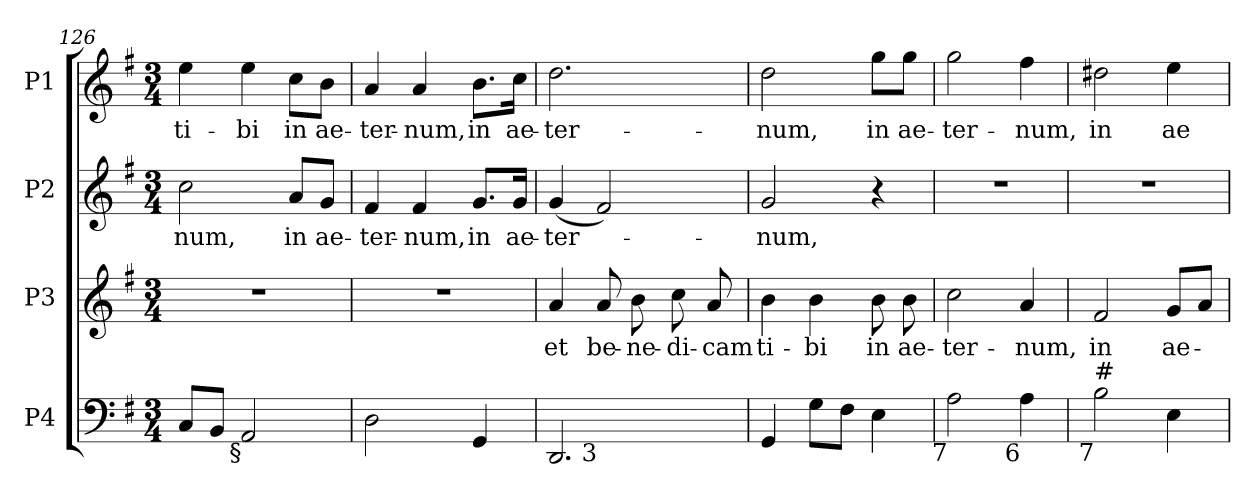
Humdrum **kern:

**kern	**kern	**text	**kern	**text	**kern	**text
*part4	*part3	*part3	*part2	*part2	*part1	*part1
*staff4	*staff3	*staff3	*staff2	*staff2	*staff1	*staff1
*I"P4	*I"P3	*	*I"P2	*	*I"P1	*
*clefF4	*clefG2	*	*clefG2	*	*clefG2	*
*k[f#]	*k[f#]	*	*k[f#]	*	*k[f#]	*
*G:	*G:	*	*G:	*	*G:	*
*M3/4	*M3/4	*	*M3/4	*	*M3/4	*
=126	=126	=126	=126	=126	=126	=126
!	!LO:N:vis=1	!	!	!	!	!
!	!	!	!	!LO:LY:b:color=#000000	!	!
!	!	!	!	!	!	!LO:LY:b:color=#000000
8Ci/L	2.r	.	2cci\	-num,	4eei\	ti-
8BBi/J	.	.	.	.	.	.
!LO:TX:b:rj:t=§	!	!	!	!	!	!
!	!	!	!	!	!	!LO:LY:b:color=#000000
2AAi/	.	.	.	.	4eei\	-bi
!	!	!	!	!LO:LY:b:color=#000000	!	!
!	!	!	!	!	!	!LO:LY:b:color=#000000
.	.	.	8ai/L	in	8cci\L	in
!	!	!	!	!LO:LY:b:color=#000000	!	!
!	!	!	!	!	!	!LO:LY:b:color=#000000
.	.	.	8gi/J	ae-	8bi\J	ae-
=127	=127	=127	=127	=127	=127	=127
!	!LO:N:vis=1	!	!	!	!	!
!	!	!	!	!LO:LY:b:color=#000000	!	!
!	!	!	!	!	!	!LO:LY:b:color=#000000
2Di\	2.r	.	4f#i/	-ter-	4ai/	-ter-
!	!	!	!	!LO:LY:b:color=#000000	!	!
!	!	!	!	!	!	!LO:LY:b:color=#000000
.	.	.	4f#i/	-num,	4ai/	-num,
!	!	!	!	!LO:LY:b:color=#000000	!	!
!	!	!	!	!	!	!LO:LY:b:color=#000000
4GGi/	.	.	8.gi/L	in	8.bi\L	in
!	!	!	!	!LO:LY:b:color=#000000	!	!
!	!	!	!	!	!	!LO:LY:b:color=#000000
.	.	.	16gi/Jk	ae-	16cci\Jk	ae-
=128	=128	=128	=128	=128	=128	=128
!	!	!LO:LY:b:color=#000000	!	!	!	!
!	!	!	!	!LO:LY:b:color=#000000	!	!
!LO:TX:b:rj:t=4	!	!	!	!	!	!
!	!	!	!	!	!	!LO:LY:b:color=#000000
*^	*	*	*	*	*	*
2.DDi/	4ryy	4ai/	et	(4gi/	-ter-	2.ddi\	-ter-
!	!LO:TX:b:rj:t=3	!	!	!	!	!	!
!	!	!	!LO:LY:b:color=#000000	!	!	!	!
.	2ryy	8ai/	be-	2f#i/)	.	.	.
!	!	!	!LO:LY:b:color=#000000	!	!	!	!
.	.	8bi\	-ne-	.	.	.	.
!	!	!	!LO:LY:b:color=#000000	!	!	!	!
.	.	8cci\	-di-	.	.	.	.
!	!	!	!LO:LY:b:color=#000000	!	!	!	!
.	.	8ai/	-cam	.	.	.	.
*v	*v	*	*	*	*	*	*
=129	=129	=129	=129	=129	=129	=129
*^	*	*	*	*	*	*
!	!	!	!LO:LY:b:color=#000000	!	!	!	!
*v	*v	*	*	*	*	*	*
*^	*	*	*	*	*	*
!	!	!	!	!	!LO:LY:b:color=#000000	!	!
*v	*v	*	*	*	*	*	*
*^	*	*	*	*	*	*
!	!	!	!	!	!	!	!LO:LY:b:color=#000000
*v	*v	*	*	*	*	*	*
4GGi/	4bi\	ti-	2gi/	-num,	2ddi\	-num,
!	!	!LO:LY:b:color=#000000	!	!	!	!
8Gi\L	4bi\	-bi	.	.	.	.
8F#i\J	.	.	.	.	.	.
!	!	!LO:LY:b:color=#000000	!	!	!	!
!	!	!	!	!	!	!LO:LY:b:color=#000000
4Ei\	8bi\	in	4r	.	8ggi\L	in
!	!	!LO:LY:b:color=#000000	!	!	!	!
!	!	!	!	!	!	!LO:LY:b:color=#000000
.	8bi\	ae-	.	.	8ggi\J	ae-
!!LO:PB:g=z
=130	=130	=130	=130	=130	=130	=130
!	!	!LO:LY:b:color=#000000	!LO:N:vis=1	!	!	!
!LO:TX:b:rj:t=7	!	!	!	!	!	!
!	!	!	!	!	!	!LO:LY:b:color=#000000
2Ai\	2cci\	-ter-	2.r	.	2ggi\	-ter-
!	!	!LO:LY:b:color=#000000	!	!	!	!
!LO:TX:b:rj:t=6	!	!	!	!	!	!
!	!	!	!	!	!	!LO:LY:b:color=#000000
4Ai\	4ai/	-num,	.	.	4ff#i\	-num,
=131	=131	=131	=131	=131	=131	=131
!	!	!LO:LY:b:color=#000000	!LO:N:vis=1	!	!	!
!LO:TX:b:rj:t=7	!	!	!	!	!	!
!LO:TX:t=#	!	!	!	!	!	!
!	!	!	!	!	!	!LO:LY:b:color=#000000
2Bi\	2f#i/	in	2.r	.	2dd#Xi\	in
!	!	!LO:LY:b:color=#000000	!	!	!	!
!	!	!	!	!	!	!LO:LY:b:color=#000000
4Ei\	8gi/L	ae-	.	.	4eei\	ae-
.	8ai/J	.	.	.	.	.
=	=	=	=	=	=	=
*-	*-	*-	*-	*-	*-	*-
